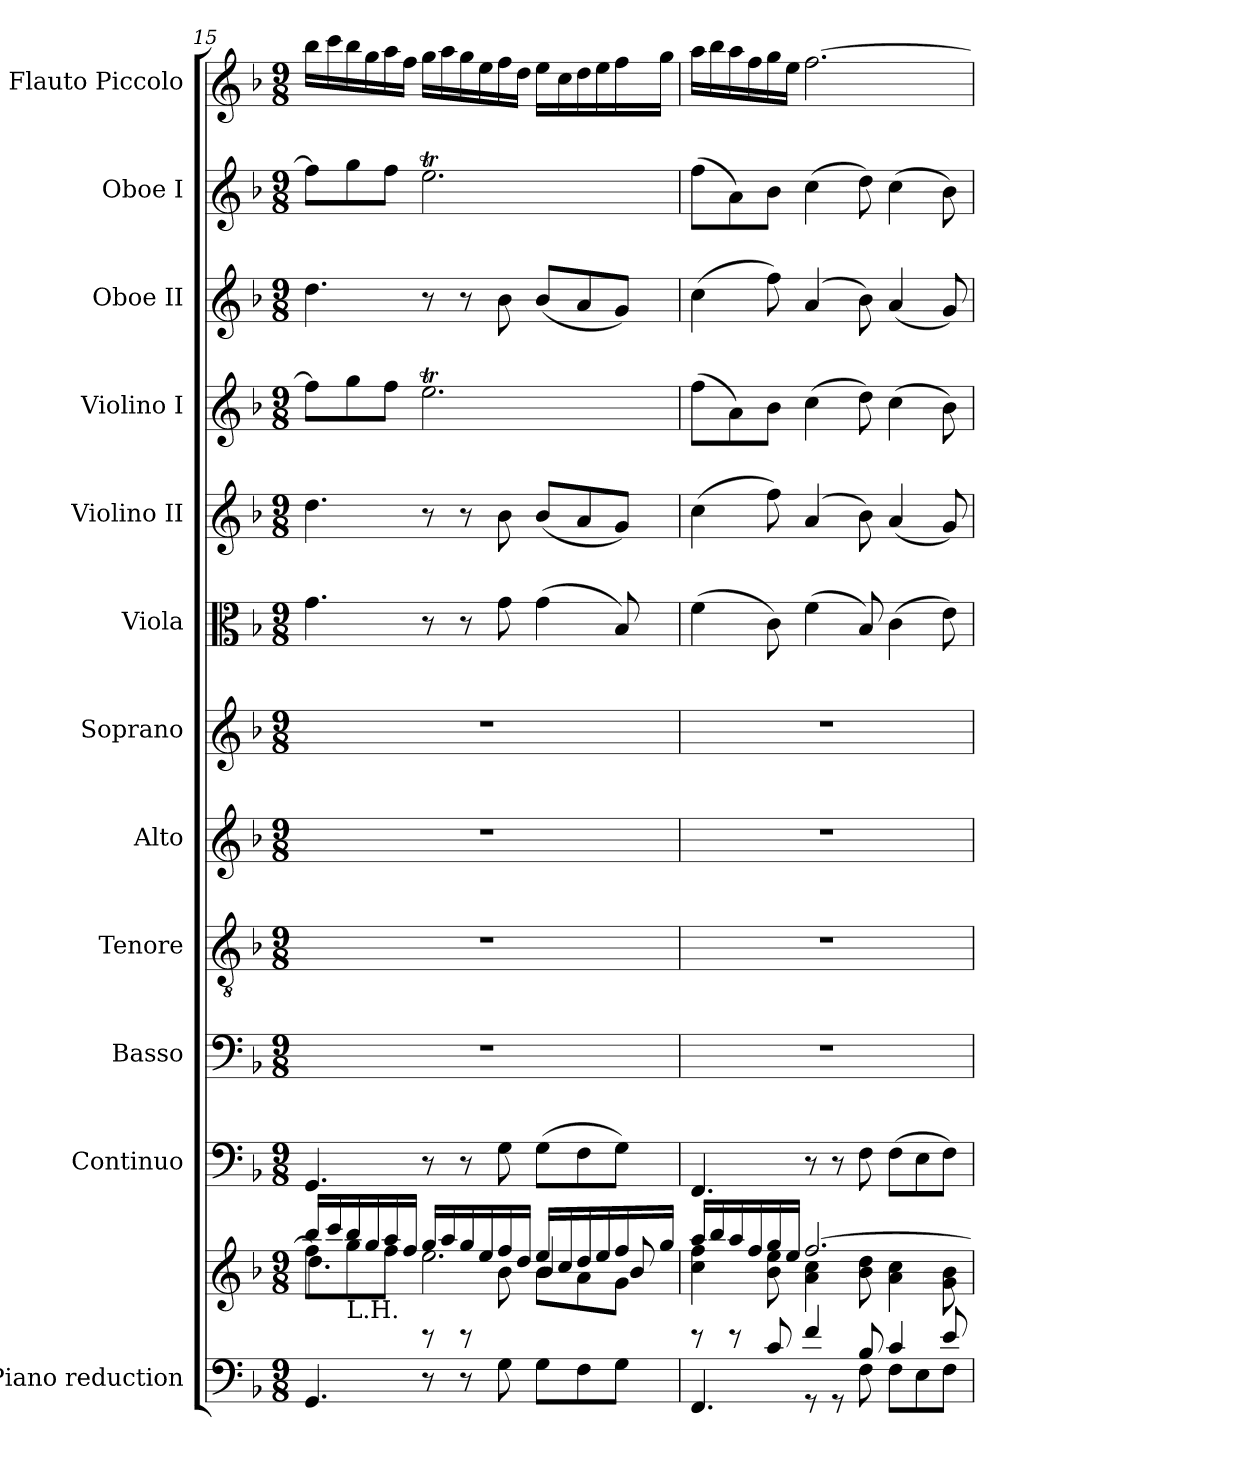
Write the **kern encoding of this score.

**kern	**kern	**kern	**kern	**kern	**kern	**kern	**kern	**kern	**kern	**kern	**kern	**kern
*part12	*part12	*part11	*part10	*part9	*part8	*part7	*part6	*part5	*part4	*part3	*part2	*part1
*staff13	*staff12	*staff11	*staff10	*staff9	*staff8	*staff7	*staff6	*staff5	*staff4	*staff3	*staff2	*staff1
*I"Piano reduction	*	*I"Continuo	*I"Basso	*I"Tenore	*I"Alto	*I"Soprano	*I"Viola	*I"Violino II	*I"Violino I	*I"Oboe II	*I"Oboe I	*I"Flauto Piccolo
*I'Pno	*	*	*	*	*	*	*	*	*	*I'Ob	*I'Ob	*I'Picc
*clefF4	*clefG2	*clefF4	*clefF4	*clefGv2	*clefG2	*clefG2	*clefC3	*clefG2	*clefG2	*clefG2	*clefG2	*clefG2
*	*	*	*	*	*	*	*	*	*	*	*	*ITrd-7c-12
*k[b-]	*k[b-]	*k[b-]	*k[b-]	*k[b-]	*k[b-]	*k[b-]	*k[b-]	*k[b-]	*k[b-]	*k[b-]	*k[b-]	*k[b-]
*M9/8	*M9/8	*M9/8	*M9/8	*M9/8	*M9/8	*M9/8	*M9/8	*M9/8	*M9/8	*M9/8	*M9/8	*M9/8
=15	=15	=15	=15	=15	=15	=15	=15	=15	=15	=15	=15	=15
*	*^	*	*	*	*	*	*	*	*	*	*	*
*	*	*^	*	*	*	*	*	*	*	*	*	*	*
*	*	*	*^	*	*	*	*	*	*	*	*	*	*	*
4.GG/	16bb-/LL	8ff\L]	4.dd\	4.ryy	4.GG/	8%9r	8%9r	8%9r	8%9r	4.g\	4.dd\	8ff\L]	4.dd\	8ff\L]	16bbb-\LL
.	16ccc/	.	.	.	.	.	.	.	.	.	.	.	.	.	16cccc\
!	!LO:TX:b:t=L.H.	!	!	!	!	!	!	!	!	!	!	!	!	!	!
.	16bb-/	8gg\	.	.	.	.	.	.	.	.	.	8gg\	.	8gg\	16bbb-\
.	16gg/	.	.	.	.	.	.	.	.	.	.	.	.	.	16ggg\
.	16aa/	8ff\J	.	.	.	.	.	.	.	.	.	8ff\J	.	8ff\J	16aaa\
.	16ff/JJ	.	.	.	.	.	.	.	.	.	.	.	.	.	16fff\JJ
8r	16gg/LL	2.ee\	8rD	4.ryy	8r	.	.	.	.	8r	8r	2.eet\	8r	2.eet\	16ggg\LL
.	16aa/	.	.	.	.	.	.	.	.	.	.	.	.	.	16aaa\
8r	16gg/	.	8rD	.	8r	.	.	.	.	8r	8r	.	8r	.	16ggg\
.	16ee/	.	.	.	.	.	.	.	.	.	.	.	.	.	16eee\
8G\	16ff/	.	8b-\	.	8G\	.	.	.	.	8g\	8b-\	.	8b-\	.	16fff\
.	16dd/JJ	.	.	.	.	.	.	.	.	.	.	.	.	.	16ddd\JJ
8G\L	16ee/LL	.	4b-/	8b-\L	(>8G\L	.	.	.	.	(>4g\	(<8b-/L	.	(<8b-/L	.	16eee\LL
.	16cc/	.	.	.	.	.	.	.	.	.	.	.	.	.	16ccc\
8F\	16dd/	.	.	8a\	8F\	.	.	.	.	.	8a/	.	8a/	.	16ddd\
.	16ee/	.	.	.	.	.	.	.	.	.	.	.	.	.	16eee\
8G\J	16ff/	.	8b-/	8g\J	8G\J)	.	.	.	.	8B-/)	8g/J)	.	8g/J)	.	16fff\
.	16gg/JJ	.	.	.	.	.	.	.	.	.	.	.	.	.	16ggg\JJ
*	*	*v	*v	*v	*	*	*	*	*	*	*	*	*	*	*
=16	=16	=16	=16	=16	=16	=16	=16	=16	=16	=16	=16	=16	=16
*^	*	*	*	*	*	*	*	*	*	*	*	*	*
8r	4.FF/	16aa/LL	4cc\ 4ff\	4.FF/	8%9r	8%9r	8%9r	8%9r	(>4f\	(>4cc\	(>8ff\L	(>4cc\	(>8ff\L	16aaa\LL
.	.	16bb-/	.	.	.	.	.	.	.	.	.	.	.	16bbb-\
8r	.	16aa/	.	.	.	.	.	.	.	.	8a\)	.	8a\)	16aaa\
.	.	16ff/	.	.	.	.	.	.	.	.	.	.	.	16fff\
8c/	.	16gg/	8b-\ 8ee\	.	.	.	.	.	8c\)	8ff\)	8b-\J	8ff\)	8b-\J	16ggg\
.	.	16ee/JJ	.	.	.	.	.	.	.	.	.	.	.	16eee\JJ
4f/	8r	[2.ff/	4a\ 4cc\	8r	.	.	.	.	(>4f\	(>4a/	(>4cc\	(>4a/	(>4cc\	[2.fff\
.	8r	.	.	8r	.	.	.	.	.	.	.	.	.	.
8B-/	8F\	.	8b-\ 8dd\	8F\	.	.	.	.	8B-/)	8b-\)	8dd\)	8b-\)	8dd\)	.
4c/	8F\L	.	4a\ 4cc\	(>8F\L	.	.	.	.	(>4c\	(<4a/	(>4cc\	(<4a/	(>4cc\	.
.	8E\	.	.	8E\	.	.	.	.	.	.	.	.	.	.
8e/	8F\J	.	8g\ 8b-\	8F\J)	.	.	.	.	8e\)	8g/)	8b-\)	8g/)	8b-\)	.
*v	*v	*	*	*	*	*	*	*	*	*	*	*	*	*
*	*v	*v	*	*	*	*	*	*	*	*	*	*	*
=	=	=	=	=	=	=	=	=	=	=	=	=
*-	*-	*-	*-	*-	*-	*-	*-	*-	*-	*-	*-	*-
